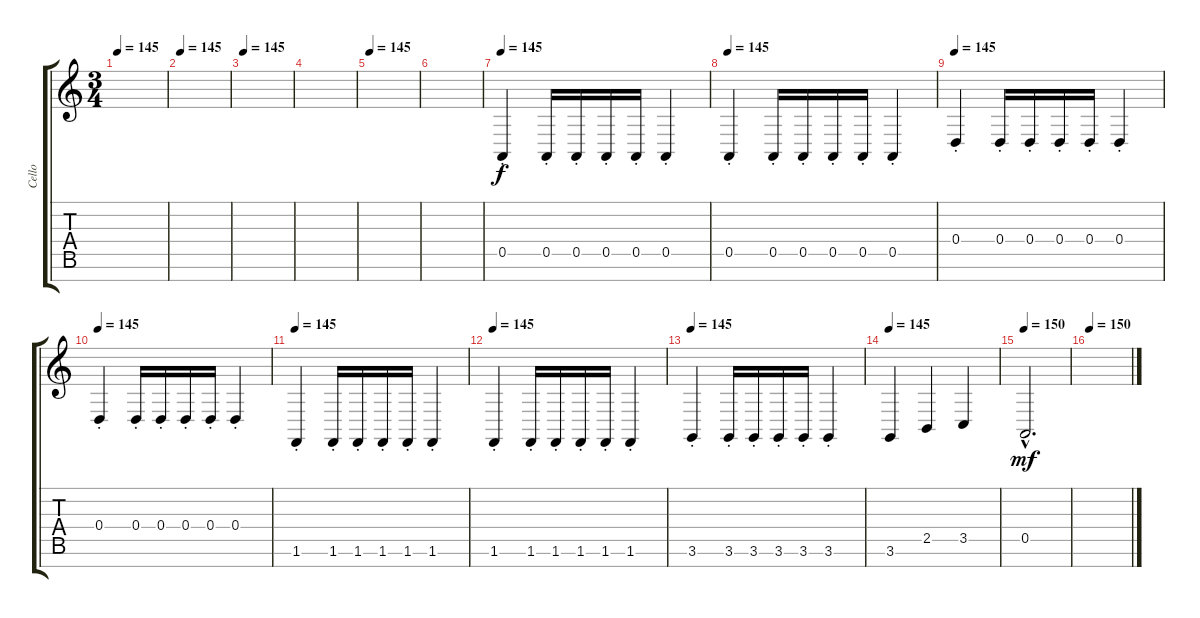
\track ("Cello" "Cello") {instrument cello}
\staff {score tabs}
\tuning (E4 B3 G3 D3 A2 E2 B1) {hide}
\ts (3 4)
\tempo 145
\clef g2
\ks c
|
\tempo 145
|
\tempo 145
|
|
\tempo 145
|
|
\tempo 145
0.5{st}.4 0.5{st}.16 0.5{st}.16 0.5{st}.16 0.5{st}.16 0.5{st}.4 |
\tempo 145
0.5{st}.4 0.5{st}.16 0.5{st}.16 0.5{st}.16 0.5{st}.16 0.5{st}.4 |
\tempo 145
0.4{st}.4 0.4{st}.16 0.4{st}.16 0.4{st}.16 0.4{st}.16 0.4{st}.4 |
\tempo 145
0.4{st}.4 0.4{st}.16 0.4{st}.16 0.4{st}.16 0.4{st}.16 0.4{st}.4 |
\tempo 145
1.6{st}.4 1.6{st}.16 1.6{st}.16 1.6{st}.16 1.6{st}.16 1.6{st}.4 |
\tempo 145
1.6{st}.4 1.6{st}.16 1.6{st}.16 1.6{st}.16 1.6{st}.16 1.6{st}.4 |
\tempo 145
3.6{st}.4 3.6{st}.16 3.6{st}.16 3.6{st}.16 3.6{st}.16 3.6{st}.4 |
\tempo 145
3.6.4 2.5.4 3.5.4 |
\tempo 150
0.5{hac}.2{d dy mf} |
\tempo 150
